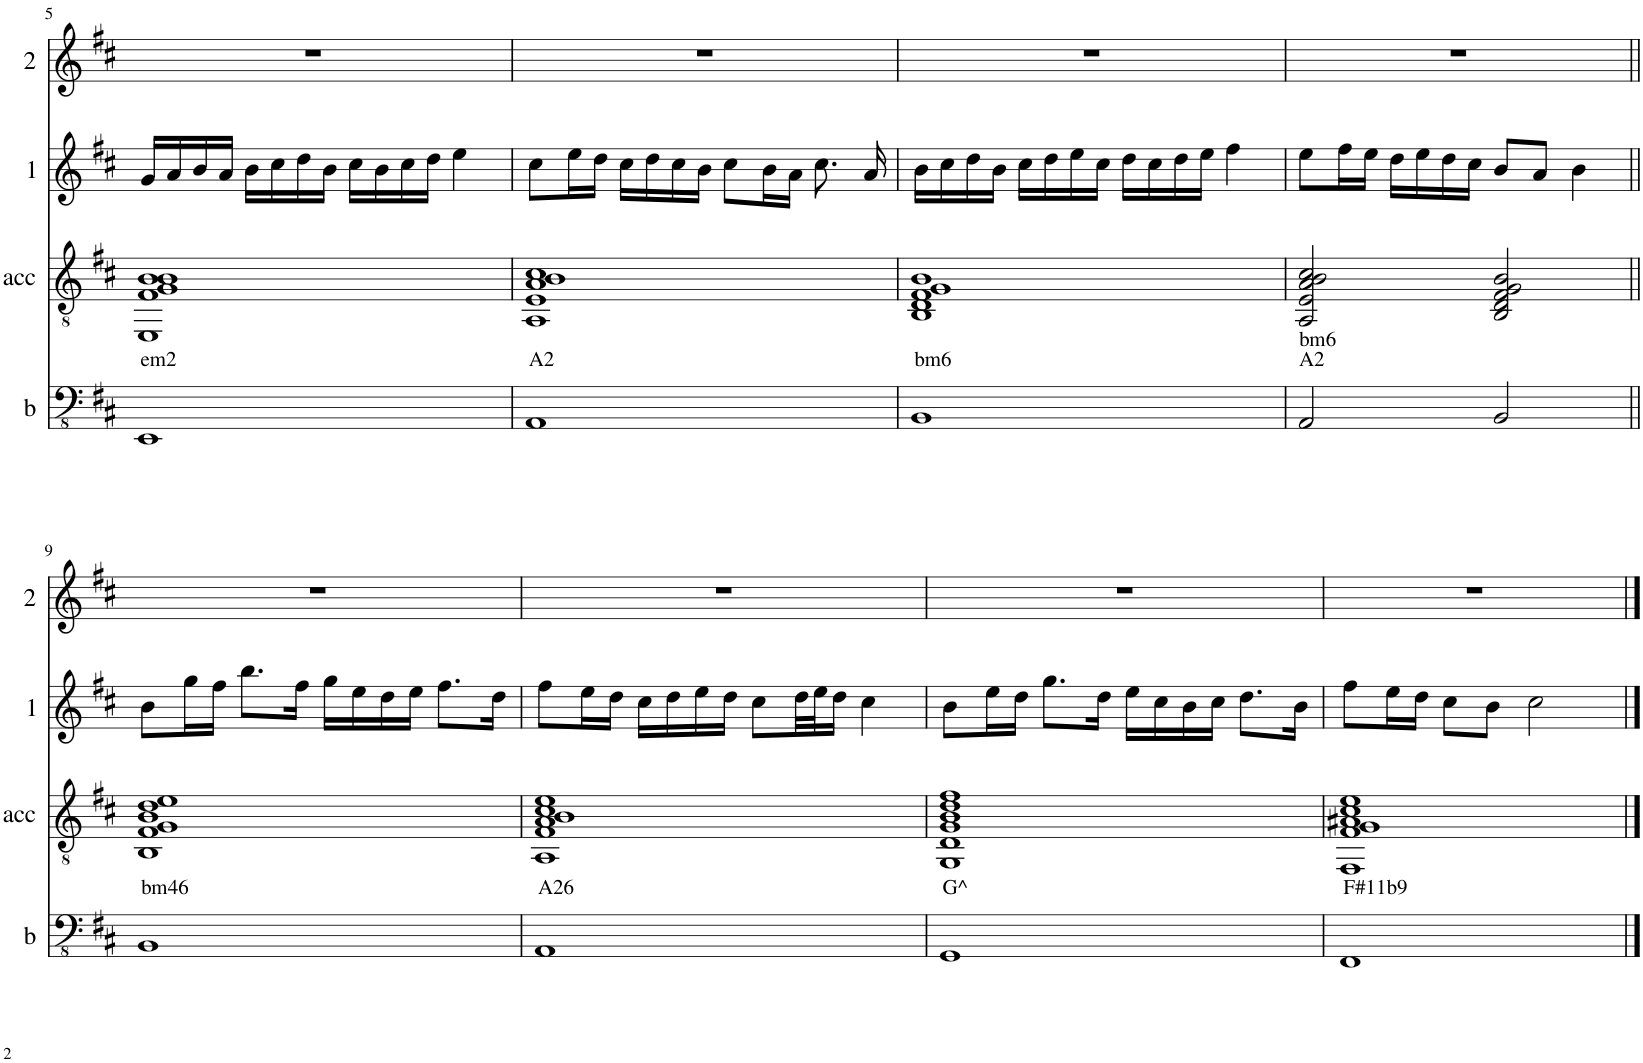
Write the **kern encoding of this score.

**kern	**kern	**kern	**kern
*part4	*part3	*part2	*part1
*staff4	*staff3	*staff2	*staff1
*I"bas	*I"accoorden	*I"1	*I"2
*I'b	*I'acc	*	*
!!LO:PB:g=z
*clefFv4	*clefGv2	*clefG2	*clefG2
*Trd7c12	*	*	*
*k[f#c#]	*k[f#c#]	*k[f#c#]	*k[f#c#]
*M4/4	*M4/4	*M4/4	*M4/4
=5	=5	=5	=5
!LO:TX:a:t=em2	!	!	!
1EEE	1EE 1F# 1G 1B 1B	16g/LL	1r
.	.	16a/	.
.	.	16b/	.
.	.	16a/JJ	.
.	.	16b\LL	.
.	.	16cc#\	.
.	.	16dd\	.
.	.	16b\JJ	.
.	.	16cc#\LL	.
.	.	16b\	.
.	.	16cc#\	.
.	.	16dd\JJ	.
.	.	4ee\	.
=6	=6	=6	=6
!LO:TX:a:t=A2	!	!	!
1AAA	1AA 1E 1A 1B 1c#	8cc#\L	1r
.	.	16ee\L	.
.	.	16dd\JJ	.
.	.	16cc#\LL	.
.	.	16dd\	.
.	.	16cc#\	.
.	.	16b\JJ	.
.	.	8cc#\L	.
.	.	16b\L	.
.	.	16a\JJ	.
.	.	8.cc#\	.
.	.	16a/	.
=7	=7	=7	=7
!LO:TX:a:t=bm6	!	!	!
1BBB	1BB 1D 1F# 1G 1B	16b\LL	1r
.	.	16cc#\	.
.	.	16dd\	.
.	.	16b\JJ	.
.	.	16cc#\LL	.
.	.	16dd\	.
.	.	16ee\	.
.	.	16cc#\JJ	.
.	.	16dd\LL	.
.	.	16cc#\	.
.	.	16dd\	.
.	.	16ee\JJ	.
.	.	4ff#\	.
=8	=8	=8	=8
!LO:TX:a:t=A2	!	!	!
!LO:TX:a:t=bm6	!	!	!
2AAA/	2AA/ 2E/ 2A/ 2B/ 2c#/	8ee\L	1r
.	.	16ff#\L	.
.	.	16ee\JJ	.
.	.	16dd\LL	.
.	.	16ee\	.
.	.	16dd\	.
.	.	16cc#\JJ	.
2BBB/	2BB/ 2D/ 2F#/ 2G/ 2B/	8b/L	.
.	.	8a/J	.
.	.	4b\	.
!!LO:LB:g=z
=9||	=9||	=9||	=9||
!LO:TX:a:t=bm46	!	!	!
1BBB	1BB 1F# 1G 1B 1d 1e	8b\L	1r
.	.	16gg\L	.
.	.	16ff#\JJ	.
.	.	8.bb\L	.
.	.	16ff#\Jk	.
.	.	16gg\LL	.
.	.	16ee\	.
.	.	16dd\	.
.	.	16ee\JJ	.
.	.	8.ff#\L	.
.	.	16dd\Jk	.
=10	=10	=10	=10
!LO:TX:a:t=A26	!	!	!
1AAA	1AA 1F# 1A 1B 1c# 1e	8ff#\L	1r
.	.	16ee\L	.
.	.	16dd\JJ	.
.	.	16cc#\LL	.
.	.	16dd\	.
.	.	16ee\	.
.	.	16dd\JJ	.
.	.	8cc#\L	.
.	.	32dd\LL	.
.	.	32ee\J	.
.	.	16dd\JJ	.
.	.	4cc#\	.
=11	=11	=11	=11
!LO:TX:a:t=G^	!	!	!
1GGG	1GG 1D 1G 1B 1d 1f#	8b\L	1r
.	.	16ee\L	.
.	.	16dd\JJ	.
.	.	8.gg\L	.
.	.	16dd\Jk	.
.	.	16ee\LL	.
.	.	16cc#\	.
.	.	16b\	.
.	.	16cc#\JJ	.
.	.	8.dd\L	.
.	.	16b\Jk	.
=12	=12	=12	=12
!LO:TX:a:t=F#11b9	!	!	!
1FFF#	1FF# 1F# 1G 1A#X 1c# 1e	8ff#\L	1r
.	.	16ee\L	.
.	.	16dd\JJ	.
.	.	8cc#\L	.
.	.	8b\J	.
.	.	2cc#\	.
==	==	==	==
*-	*-	*-	*-
